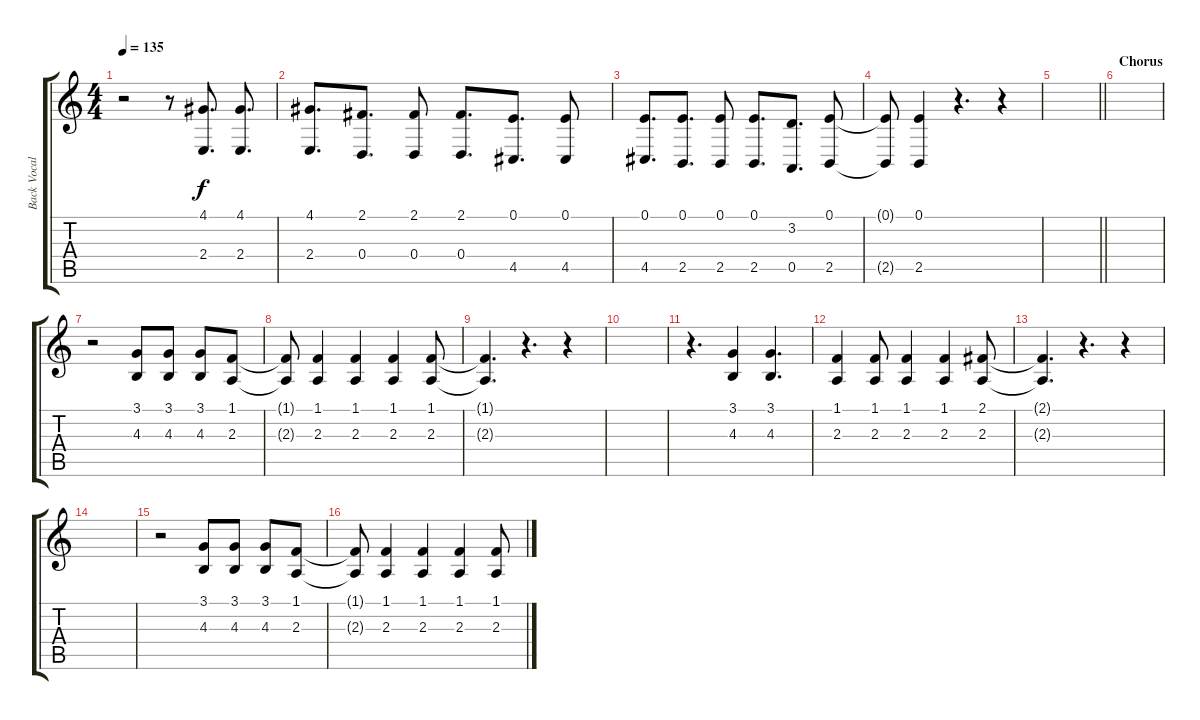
\track ("Back Vocals" "Back Vocal") {instrument tangoaccordion}
\staff {score tabs}
\tuning (E4 B3 G3 D3 A2 E2) {hide}
\ts (4 4)
\tempo 135
\clef g2
\ks c
r.2{dy f} r.8 (4.1 2.4).8{d} (4.1 2.4).8{d} |
(4.1 2.4).8{d} (2.1 0.4).8{d} (2.1 0.4).8 (2.1 0.4).8{d} (0.1 4.5).8{d} (0.1 4.5).8 |
(0.1 4.5).8{d} (0.1 2.5).8{d} (0.1 2.5).8 (0.1 2.5).8{d} (3.2 0.5).8{d} (0.1 2.5).8 |
(0.1{t} 2.5{t}).8 (0.1 2.5).4 r.4{d} r.4 |
\barLineRight lightlight
|
\section ("" "Chorus")
|
r.2 (3.1 4.3).8 (3.1 4.3).8 (3.1 4.3).8 (1.1 2.3).8 |
(1.1{t} 2.3{t}).8 (1.1 2.3).4 (1.1 2.3).4 (1.1 2.3).4 (1.1 2.3).8 |
(1.1{t} 2.3{t}).4{d} r.4{d} r.4 |
|
r.4{d} (3.1 4.3).4 (3.1 4.3).4{d} |
(1.1 2.3).4 (1.1 2.3).8 (1.1 2.3).4 (1.1 2.3).4 (2.1 2.3).8 |
(2.1{t} 2.3{t}).4{d} r.4{d} r.4 |
|
r.2 (3.1 4.3).8 (3.1 4.3).8 (3.1 4.3).8 (1.1 2.3).8 |
(1.1{t} 2.3{t}).8 (1.1 2.3).4 (1.1 2.3).4 (1.1 2.3).4 (1.1 2.3).8
